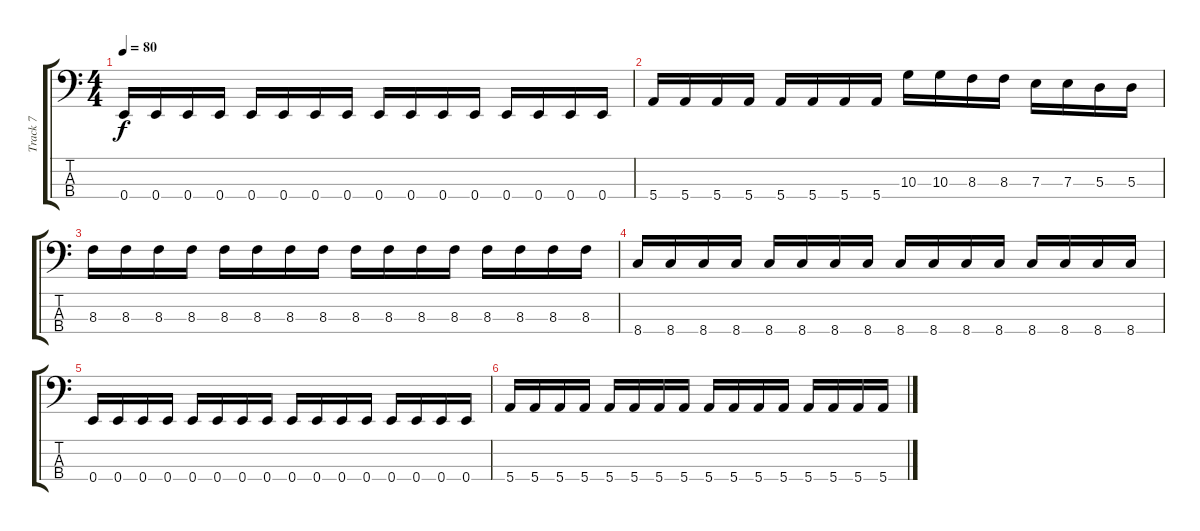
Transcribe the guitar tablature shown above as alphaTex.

\track ("Track 7" "Track 7") {instrument electricbasspick}
\staff {score tabs}
\tuning (G2 D2 A1 E1) {hide}
\ts (4 4)
\tempo 80
\clef f4
\ks c
0.4.16{dy f} 0.4.16 0.4.16 0.4.16 0.4.16 0.4.16 0.4.16 0.4.16 0.4.16 0.4.16 0.4.16 0.4.16 0.4.16 0.4.16 0.4.16 0.4.16 |
5.4.16 5.4.16 5.4.16 5.4.16 5.4.16 5.4.16 5.4.16 5.4.16 10.3.16 10.3.16 8.3.16 8.3.16 7.3.16 7.3.16 5.3.16 5.3.16 |
8.3.16 8.3.16 8.3.16 8.3.16 8.3.16 8.3.16 8.3.16 8.3.16 8.3.16 8.3.16 8.3.16 8.3.16 8.3.16 8.3.16 8.3.16 8.3.16 |
8.4.16 8.4.16 8.4.16 8.4.16 8.4.16 8.4.16 8.4.16 8.4.16 8.4.16 8.4.16 8.4.16 8.4.16 8.4.16 8.4.16 8.4.16 8.4.16 |
0.4.16 0.4.16 0.4.16 0.4.16 0.4.16 0.4.16 0.4.16 0.4.16 0.4.16 0.4.16 0.4.16 0.4.16 0.4.16 0.4.16 0.4.16 0.4.16 |
5.4.16 5.4.16 5.4.16 5.4.16 5.4.16 5.4.16 5.4.16 5.4.16 5.4.16 5.4.16 5.4.16 5.4.16 5.4.16 5.4.16 5.4.16 5.4.16
